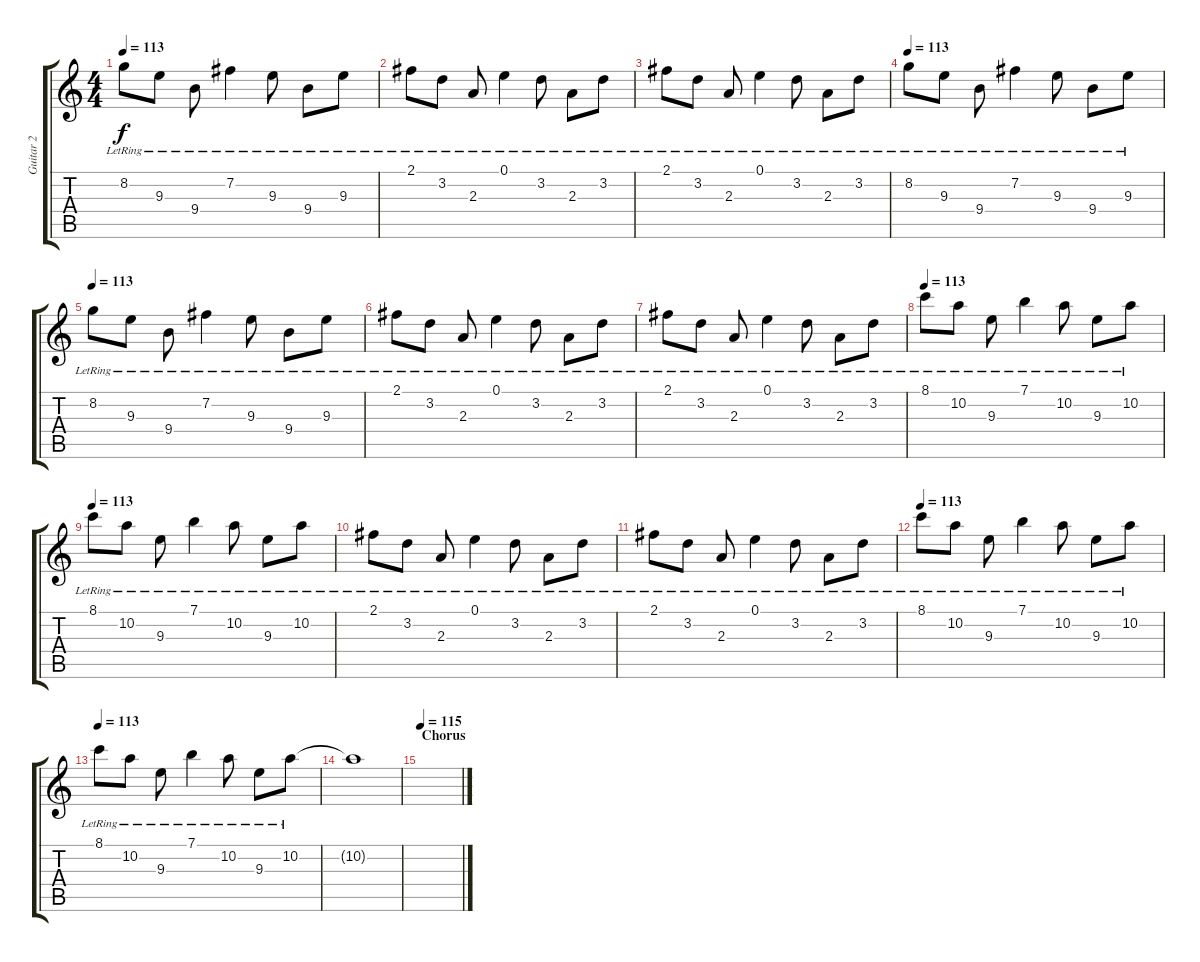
\track ("Guitar 2" "Guitar 2") {instrument acousticguitarsteel}
\staff {score tabs}
\tuning (E4 B3 G3 D3 A2 E2) {hide}
\ts (4 4)
\tempo 113
\clef g2
\ks c
8.2{lr}.8{dy f} 9.3{lr}.8 9.4{lr}.8 7.2{lr}.4 9.3{lr}.8 9.4{lr}.8 9.3{lr}.8 |
2.1{lr}.8 3.2{lr}.8 2.3{lr}.8 0.1{lr}.4 3.2{lr}.8 2.3{lr}.8 3.2{lr}.8 |
2.1{lr}.8 3.2{lr}.8 2.3{lr}.8 0.1{lr}.4 3.2{lr}.8 2.3{lr}.8 3.2{lr}.8 |
\tempo 113
8.2{lr}.8 9.3{lr}.8 9.4{lr}.8 7.2{lr}.4 9.3{lr}.8 9.4{lr}.8 9.3{lr}.8 |
\tempo 113
8.2{lr}.8 9.3{lr}.8 9.4{lr}.8 7.2{lr}.4 9.3{lr}.8 9.4{lr}.8 9.3{lr}.8 |
2.1{lr}.8 3.2{lr}.8 2.3{lr}.8 0.1{lr}.4 3.2{lr}.8 2.3{lr}.8 3.2{lr}.8 |
2.1{lr}.8 3.2{lr}.8 2.3{lr}.8 0.1{lr}.4 3.2{lr}.8 2.3{lr}.8 3.2{lr}.8 |
\tempo 113
8.1{lr}.8 10.2{lr}.8 9.3{lr}.8 7.1{lr}.4 10.2{lr}.8 9.3{lr}.8 10.2{lr}.8 |
\tempo 113
8.1{lr}.8 10.2{lr}.8 9.3{lr}.8 7.1{lr}.4 10.2{lr}.8 9.3{lr}.8 10.2{lr}.8 |
2.1{lr}.8 3.2{lr}.8 2.3{lr}.8 0.1{lr}.4 3.2{lr}.8 2.3{lr}.8 3.2{lr}.8 |
2.1{lr}.8 3.2{lr}.8 2.3{lr}.8 0.1{lr}.4 3.2{lr}.8 2.3{lr}.8 3.2{lr}.8 |
\tempo 113
8.1{lr}.8 10.2{lr}.8 9.3{lr}.8 7.1{lr}.4 10.2{lr}.8 9.3{lr}.8 10.2{lr}.8 |
\tempo 113
8.1{lr}.8 10.2{lr}.8 9.3{lr}.8 7.1{lr}.4 10.2{lr}.8 9.3{lr}.8 10.2{lr}.8 |
10.2{t}.1 |
\section ("" "Chorus")
\tempo 115
